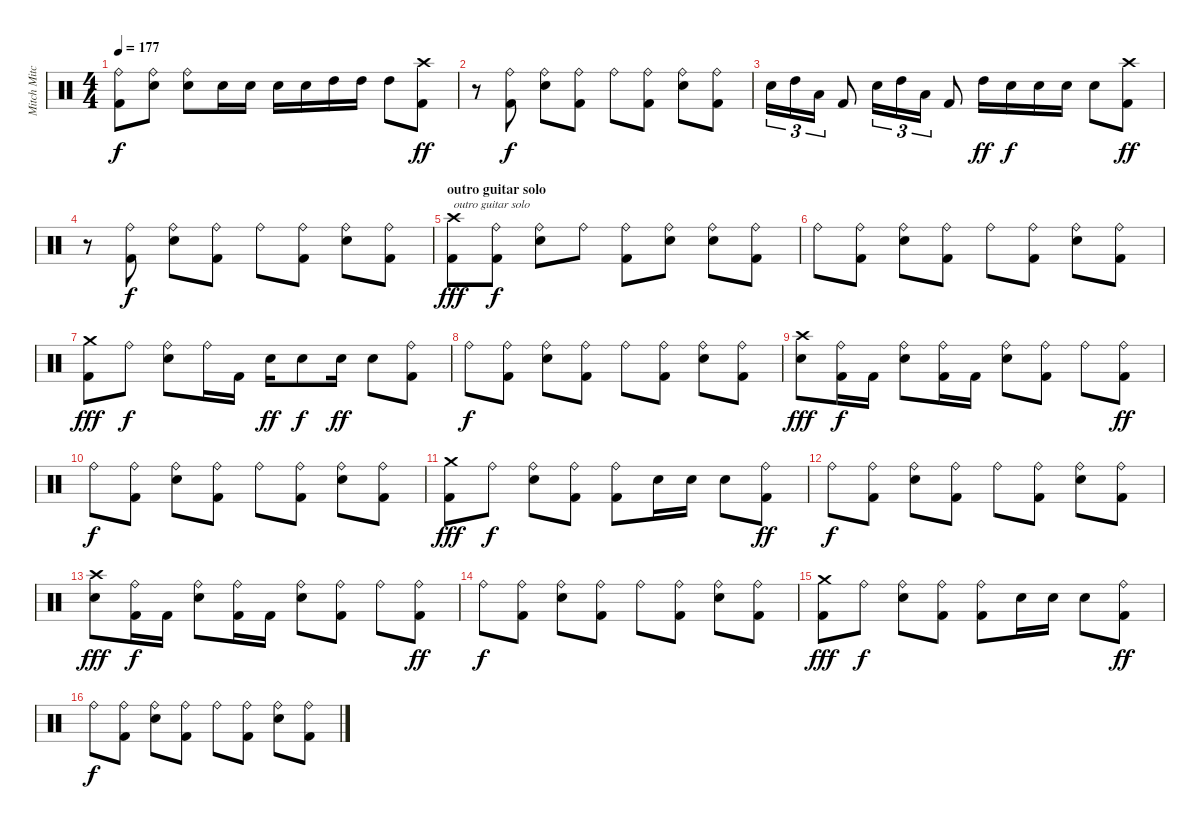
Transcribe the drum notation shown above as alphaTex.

\track ("Mitch Mitchell - Drums" "Mitch Mitc") {instrument percussion}
\staff {score}
\articulation defaults
\ts (4 4)
\tempo 177
\clef neutral
\ks c
("Ride (bell)" "Kick (hit) 2").8{dy f} ("Ride (bell)" "Electric Snare (hit)").8 ("Ride (bell)" "Electric Snare (hit)").8 "Electric Snare (hit)".16 "Electric Snare (hit)".16 "Electric Snare (hit)".16 "Electric Snare (hit)".16 "High Tom (hit)".16 "High Tom (hit)".16 "High Tom (hit)".8 ("Crash high (hit)" "Kick (hit) 2").8{dy ff} |
r.8 ("Ride (bell)" "Kick (hit) 2").8{dy f} ("Ride (bell)" "Electric Snare (hit)").8 ("Ride (bell)" "Kick (hit) 2").8 "Ride (bell)".8 ("Ride (bell)" "Kick (hit) 2").8 ("Ride (bell)" "Electric Snare (hit)").8 ("Ride (bell)" "Kick (hit) 2").8 |
"Electric Snare (hit)".16{tu (3 2)} "High Tom (hit)".16{tu (3 2)} "Low Tom (hit)".16{tu (3 2)} "Kick (hit) 2".8 "Electric Snare (hit)".16{tu (3 2)} "High Tom (hit)".16{tu (3 2)} "Low Tom (hit)".16{tu (3 2)} "Kick (hit) 2".8 "High Tom (hit)".16{dy ff} "Electric Snare (hit)".16{dy f} "Electric Snare (hit)".16 "Electric Snare (hit)".16 "Electric Snare (hit)".8 ("Crash high (hit)" "Kick (hit) 2").8{dy ff} |
r.8 ("Ride (bell)" "Kick (hit) 2").8{dy f} ("Ride (bell)" "Electric Snare (hit)").8 ("Ride (bell)" "Kick (hit) 2").8 "Ride (bell)".8 ("Ride (bell)" "Kick (hit) 2").8 ("Ride (bell)" "Electric Snare (hit)").8 ("Ride (bell)" "Kick (hit) 2").8 |
\section ("" "outro guitar solo")
("Crash high (hit)" "Kick (hit) 2").8{txt "outro guitar solo" dy fff} ("Ride (bell)" "Kick (hit) 2").8{dy f} ("Ride (bell)" "Electric Snare (hit)").8 "Ride (bell)".8 ("Ride (bell)" "Kick (hit) 2").8 ("Ride (bell)" "Electric Snare (hit)").8 ("Ride (bell)" "Electric Snare (hit)").8 ("Ride (bell)" "Kick (hit) 2").8 |
"Ride (bell)".8 ("Ride (bell)" "Kick (hit) 2").8 ("Ride (bell)" "Electric Snare (hit)").8 ("Ride (bell)" "Kick (hit) 2").8 "Ride (bell)".8 ("Ride (bell)" "Kick (hit) 2").8 ("Ride (bell)" "Electric Snare (hit)").8 ("Ride (bell)" "Kick (hit) 2").8 |
("Crash medium (hit)" "Kick (hit) 2").8{dy fff} "Ride (bell)".8{dy f} ("Ride (bell)" "Electric Snare (hit)").8 "Ride (bell)".16 "Kick (hit) 2".16 "Electric Snare (hit)".16{dy ff} "Electric Snare (hit)".8{dy f} "Electric Snare (hit)".16{dy ff} "Electric Snare (hit)".8 ("Ride (bell)" "Kick (hit) 2").8 |
"Ride (bell)".8{dy f} ("Ride (bell)" "Kick (hit) 2").8 ("Ride (bell)" "Electric Snare (hit)").8 ("Ride (bell)" "Kick (hit) 2").8 "Ride (bell)".8 ("Ride (bell)" "Kick (hit) 2").8 ("Ride (bell)" "Electric Snare (hit)").8 ("Ride (bell)" "Kick (hit) 2").8 |
("Crash high (hit)" "Electric Snare (hit)").8{dy fff} ("Ride (bell)" "Kick (hit) 2").16{dy f} "Kick (hit) 2".16 ("Ride (bell)" "Electric Snare (hit)").8 ("Ride (bell)" "Kick (hit) 2").16 "Kick (hit) 2".16 ("Ride (bell)" "Electric Snare (hit)").8 ("Ride (bell)" "Kick (hit) 2").8 "Ride (bell)".8 ("Ride (bell)" "Kick (hit) 2").8{dy ff} |
"Ride (bell)".8{dy f} ("Ride (bell)" "Kick (hit) 2").8 ("Ride (bell)" "Electric Snare (hit)").8 ("Ride (bell)" "Kick (hit) 2").8 "Ride (bell)".8 ("Ride (bell)" "Kick (hit) 2").8 ("Ride (bell)" "Electric Snare (hit)").8 ("Ride (bell)" "Kick (hit) 2").8 |
("Crash medium (hit)" "Kick (hit) 2").8{dy fff} "Ride (bell)".8{dy f} ("Ride (bell)" "Electric Snare (hit)").8 ("Ride (bell)" "Kick (hit) 2").8 ("Ride (bell)" "Kick (hit) 2").8 "Electric Snare (hit)".16 "Electric Snare (hit)".16 "Electric Snare (hit)".8 ("Ride (bell)" "Kick (hit) 2").8{dy ff} |
"Ride (bell)".8{dy f} ("Ride (bell)" "Kick (hit) 2").8 ("Ride (bell)" "Electric Snare (hit)").8 ("Ride (bell)" "Kick (hit) 2").8 "Ride (bell)".8 ("Ride (bell)" "Kick (hit) 2").8 ("Ride (bell)" "Electric Snare (hit)").8 ("Ride (bell)" "Kick (hit) 2").8 |
("Crash high (hit)" "Electric Snare (hit)").8{dy fff} ("Ride (bell)" "Kick (hit) 2").16{dy f} "Kick (hit) 2".16 ("Ride (bell)" "Electric Snare (hit)").8 ("Ride (bell)" "Kick (hit) 2").16 "Kick (hit) 2".16 ("Ride (bell)" "Electric Snare (hit)").8 ("Ride (bell)" "Kick (hit) 2").8 "Ride (bell)".8 ("Ride (bell)" "Kick (hit) 2").8{dy ff} |
"Ride (bell)".8{dy f} ("Ride (bell)" "Kick (hit) 2").8 ("Ride (bell)" "Electric Snare (hit)").8 ("Ride (bell)" "Kick (hit) 2").8 "Ride (bell)".8 ("Ride (bell)" "Kick (hit) 2").8 ("Ride (bell)" "Electric Snare (hit)").8 ("Ride (bell)" "Kick (hit) 2").8 |
("Crash medium (hit)" "Kick (hit) 2").8{dy fff} "Ride (bell)".8{dy f} ("Ride (bell)" "Electric Snare (hit)").8 ("Ride (bell)" "Kick (hit) 2").8 ("Ride (bell)" "Kick (hit) 2").8 "Electric Snare (hit)".16 "Electric Snare (hit)".16 "Electric Snare (hit)".8 ("Ride (bell)" "Kick (hit) 2").8{dy ff} |
"Ride (bell)".8{dy f} ("Ride (bell)" "Kick (hit) 2").8 ("Ride (bell)" "Electric Snare (hit)").8 ("Ride (bell)" "Kick (hit) 2").8 "Ride (bell)".8 ("Ride (bell)" "Kick (hit) 2").8 ("Ride (bell)" "Electric Snare (hit)").8 ("Ride (bell)" "Kick (hit) 2").8
